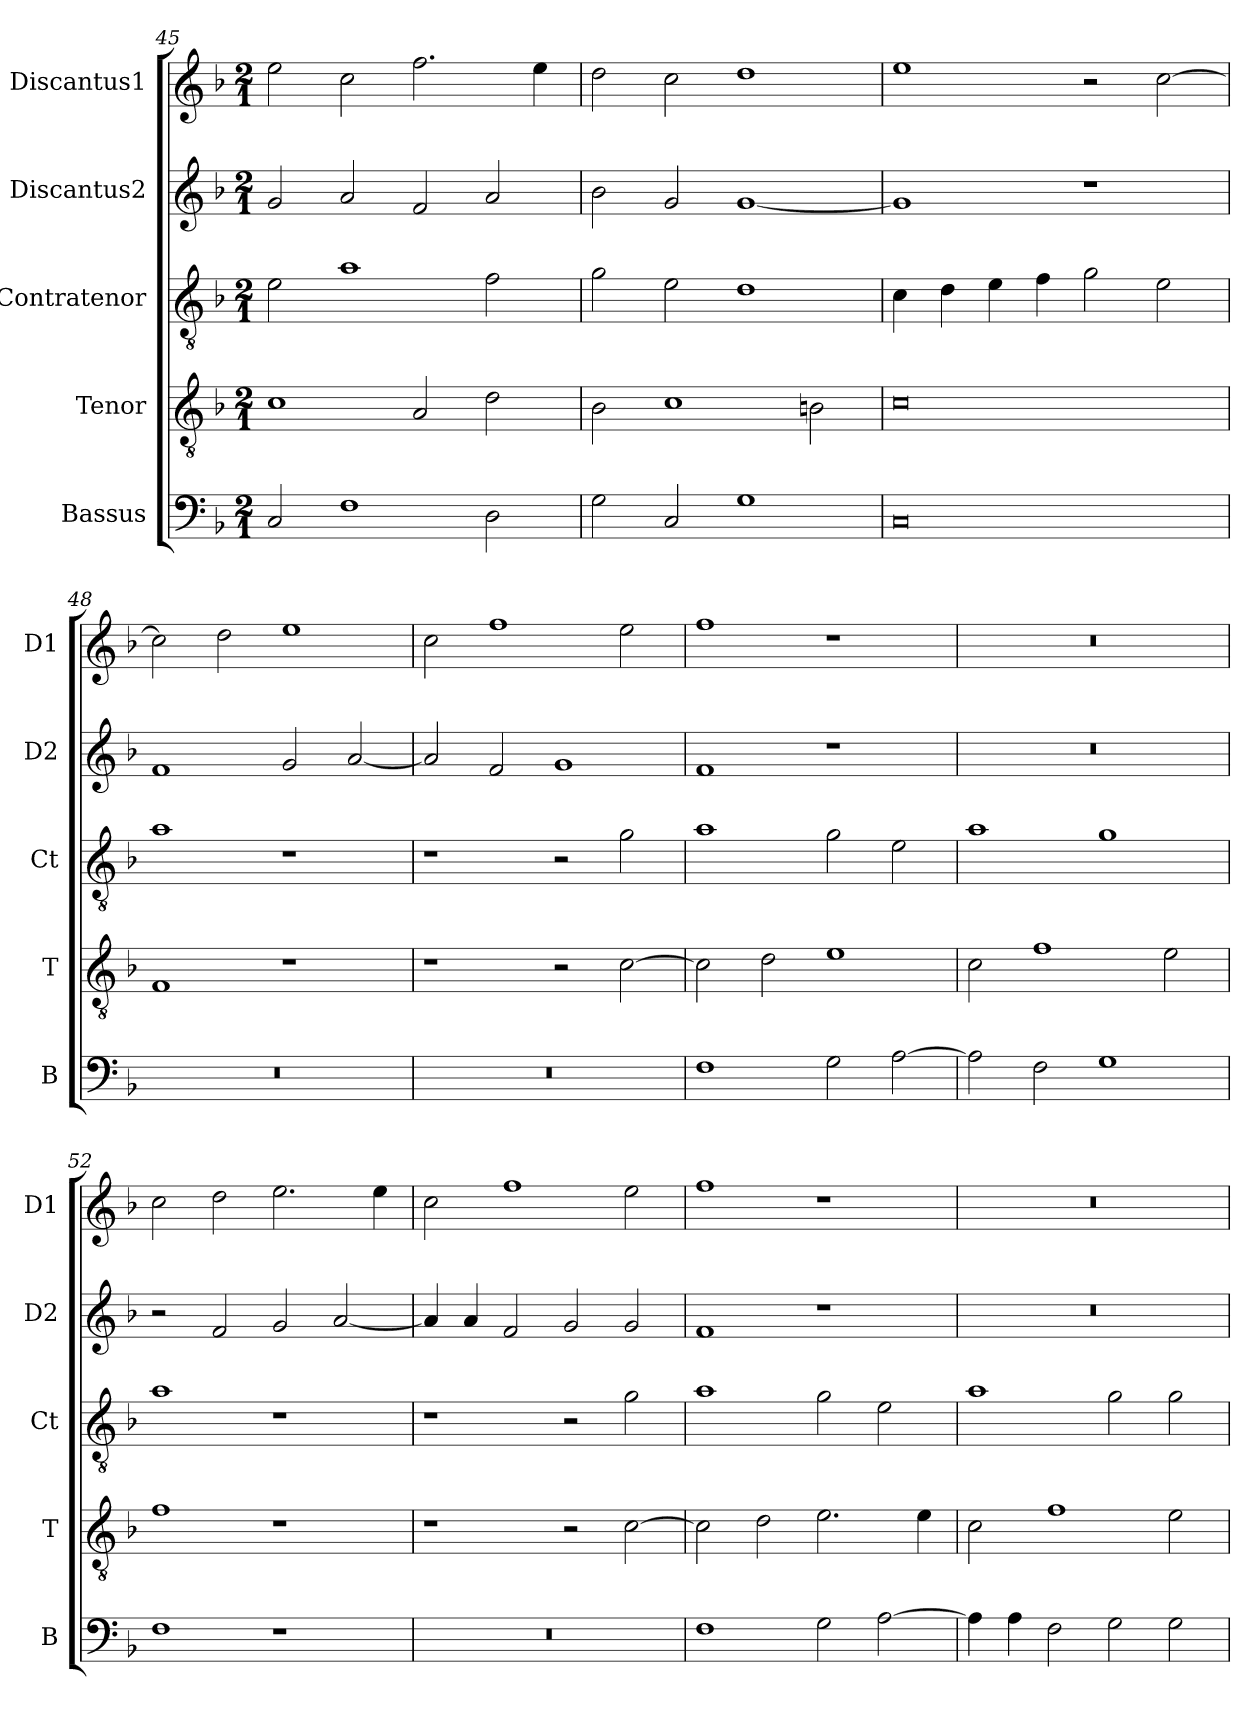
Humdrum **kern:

**kern	**kern	**kern	**kern	**kern
*part5	*part4	*part3	*part2	*part1
*staff5	*staff4	*staff3	*staff2	*staff1
*I"Bassus	*I"Tenor	*I"Contratenor	*I"Discantus2	*I"Discantus1
*I'B	*I'T	*I'Ct	*I'D2	*I'D1
*clefF4	*clefGv2	*clefGv2	*clefG2	*clefG2
*k[b-]	*k[b-]	*k[b-]	*k[b-]	*k[b-]
*M2/1	*M2/1	*M2/1	*M2/1	*M2/1
=45	=45	=45	=45	=45
2C/	1c	2e\	2g/	2ee\
1F	.	1a	2a/	2cc\
.	2A/	.	2f/	2.ff\
2D\	2d\	2f\	2a/	.
.	.	.	.	4ee\
=46	=46	=46	=46	=46
2G\	2B-\	2g\	2b-\	2dd\
2C/	1c	2e\	2g/	2cc\
1G	.	1d	[1g	1dd
.	2Bn\	.	.	.
=47	=47	=47	=47	=47
0C	0c	4c\	1g]	1ee
.	.	4d\	.	.
.	.	4e\	.	.
.	.	4f\	.	.
.	.	2g\	1r	2r
.	.	2e\	.	[2cc\
=48	=48	=48	=48	=48
0r	1F	1a	1f	2cc\]
.	.	.	.	2dd\
.	1r	1r	2g/	1ee
.	.	.	[2a/	.
=49	=49	=49	=49	=49
0r	1r	1r	2a/]	2cc\
.	.	.	2f/	1ff
.	2r	2r	1g	.
.	[2c\	2g\	.	2ee\
=50	=50	=50	=50	=50
1F	2c\]	1a	1f	1ff
.	2d\	.	.	.
2G\	1e	2g\	1r	1r
[2A\	.	2e\	.	.
=51	=51	=51	=51	=51
2A\]	2c\	1a	0r	0r
2F\	1f	.	.	.
1G	.	1g	.	.
.	2e\	.	.	.
=52	=52	=52	=52	=52
1F	1f	1a	2r	2cc\
.	.	.	2f/	2dd\
1r	1r	1r	2g/	2.ee\
.	.	.	[2a/	.
.	.	.	.	4ee\
=53	=53	=53	=53	=53
0r	1r	1r	4a/]	2cc\
.	.	.	4a/	.
.	.	.	2f/	1ff
.	2r	2r	2g/	.
.	[2c\	2g\	2g/	2ee\
=54	=54	=54	=54	=54
1F	2c\]	1a	1f	1ff
.	2d\	.	.	.
2G\	2.e\	2g\	1r	1r
[2A\	.	2e\	.	.
.	4e\	.	.	.
=55	=55	=55	=55	=55
4A\]	2c\	1a	0r	0r
4A\	.	.	.	.
2F\	1f	.	.	.
2G\	.	2g\	.	.
2G\	2e\	2g\	.	.
=	=	=	=	=
*-	*-	*-	*-	*-
